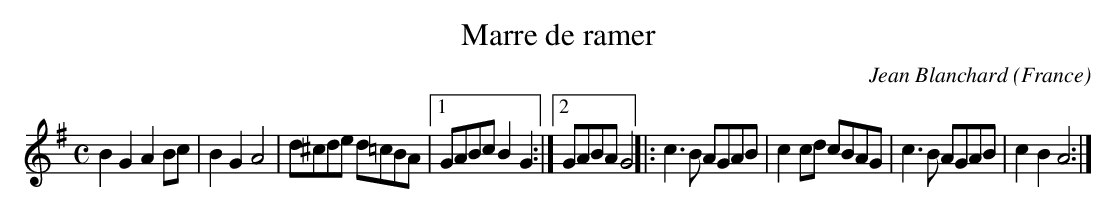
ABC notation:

X:1
T:Marre de ramer
O:France
M:C
C:Jean Blanchard
K:G
B2G2A2Bc|B2G2A4|d^cde d=cBA|1GABcB2G2:|2GABAG4|:\
c3B AGAB|c2cd cBAG|c3B AGAB|c2B2A4:|
